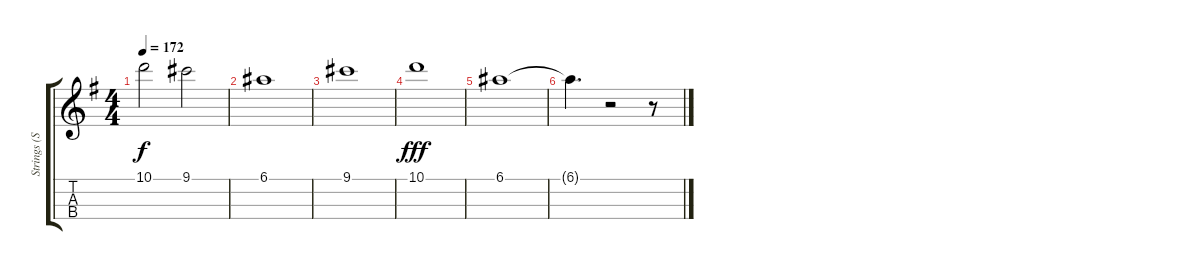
\track ("Strings (Staff 1)" "Strings (S") {instrument stringensemble1}
\staff {score tabs}
\tuning (E5 A4 D4 G3) {hide}
\ts (4 4)
\tempo 172
\clef g2
\ks eminor
10.1.2{dy f} 9.1.2 |
6.1.1 |
9.1.1 |
10.1.1{dy fff} |
6.1.1 |
6.1{t}.4{d} r.2 r.8
